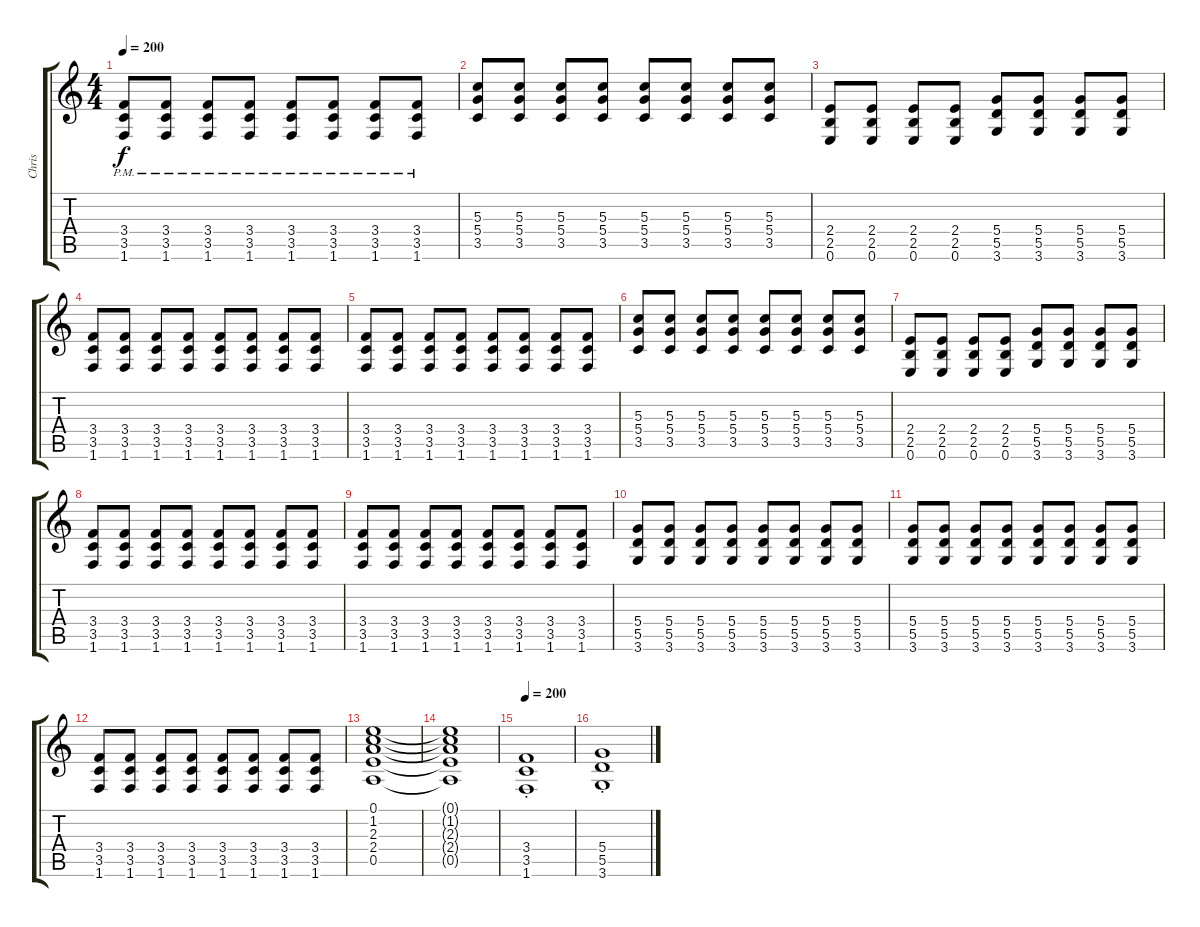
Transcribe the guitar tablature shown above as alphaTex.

\track ("Chris" "Chris") {instrument distortionguitar}
\staff {score tabs}
\tuning (E4 B3 G3 D3 A2 E2) {hide}
\ts (4 4)
\tempo 200
\clef g2
\ks c
(3.4{pm} 3.5{pm} 1.6{pm}).8{dy f} (3.4{pm} 3.5{pm} 1.6{pm}).8 (3.4{pm} 3.5{pm} 1.6{pm}).8 (3.4{pm} 3.5{pm} 1.6{pm}).8 (3.4{pm} 3.5{pm} 1.6{pm}).8 (3.4{pm} 3.5{pm} 1.6{pm}).8 (3.4{pm} 3.5{pm} 1.6{pm}).8 (3.4{pm} 3.5{pm} 1.6{pm}).8 |
(5.3 5.4 3.5).8 (5.3 5.4 3.5).8 (5.3 5.4 3.5).8 (5.3 5.4 3.5).8 (5.3 5.4 3.5).8 (5.3 5.4 3.5).8 (5.3 5.4 3.5).8 (5.3 5.4 3.5).8 |
(2.4 2.5 0.6).8 (2.4 2.5 0.6).8 (2.4 2.5 0.6).8 (2.4 2.5 0.6).8 (5.4 5.5 3.6).8 (5.4 5.5 3.6).8 (5.4 5.5 3.6).8 (5.4 5.5 3.6).8 |
(3.4 3.5 1.6).8 (3.4 3.5 1.6).8 (3.4 3.5 1.6).8 (3.4 3.5 1.6).8 (3.4 3.5 1.6).8 (3.4 3.5 1.6).8 (3.4 3.5 1.6).8 (3.4 3.5 1.6).8 |
(3.4 3.5 1.6).8 (3.4 3.5 1.6).8 (3.4 3.5 1.6).8 (3.4 3.5 1.6).8 (3.4 3.5 1.6).8 (3.4 3.5 1.6).8 (3.4 3.5 1.6).8 (3.4 3.5 1.6).8 |
(5.3 5.4 3.5).8 (5.3 5.4 3.5).8 (5.3 5.4 3.5).8 (5.3 5.4 3.5).8 (5.3 5.4 3.5).8 (5.3 5.4 3.5).8 (5.3 5.4 3.5).8 (5.3 5.4 3.5).8 |
(2.4 2.5 0.6).8 (2.4 2.5 0.6).8 (2.4 2.5 0.6).8 (2.4 2.5 0.6).8 (5.4 5.5 3.6).8 (5.4 5.5 3.6).8 (5.4 5.5 3.6).8 (5.4 5.5 3.6).8 |
(3.4 3.5 1.6).8 (3.4 3.5 1.6).8 (3.4 3.5 1.6).8 (3.4 3.5 1.6).8 (3.4 3.5 1.6).8 (3.4 3.5 1.6).8 (3.4 3.5 1.6).8 (3.4 3.5 1.6).8 |
(3.4 3.5 1.6).8 (3.4 3.5 1.6).8 (3.4 3.5 1.6).8 (3.4 3.5 1.6).8 (3.4 3.5 1.6).8 (3.4 3.5 1.6).8 (3.4 3.5 1.6).8 (3.4 3.5 1.6).8 |
(5.4 5.5 3.6).8 (5.4 5.5 3.6).8 (5.4 5.5 3.6).8 (5.4 5.5 3.6).8 (5.4 5.5 3.6).8 (5.4 5.5 3.6).8 (5.4 5.5 3.6).8 (5.4 5.5 3.6).8 |
(5.4 5.5 3.6).8 (5.4 5.5 3.6).8 (5.4 5.5 3.6).8 (5.4 5.5 3.6).8 (5.4 5.5 3.6).8 (5.4 5.5 3.6).8 (5.4 5.5 3.6).8 (5.4 5.5 3.6).8 |
(3.4 3.5 1.6).8 (3.4 3.5 1.6).8 (3.4 3.5 1.6).8 (3.4 3.5 1.6).8 (3.4 3.5 1.6).8 (3.4 3.5 1.6).8 (3.4 3.5 1.6).8 (3.4 3.5 1.6).8 |
(0.1 1.2 2.3 2.4 0.5).1 |
(0.1{t} 1.2{t} 2.3{t} 2.4{t} 0.5{t}).1 |
\tempo 200
(3.4{st} 3.5{st} 1.6{st}).1 |
(5.4{st} 5.5{st} 3.6{st}).1
